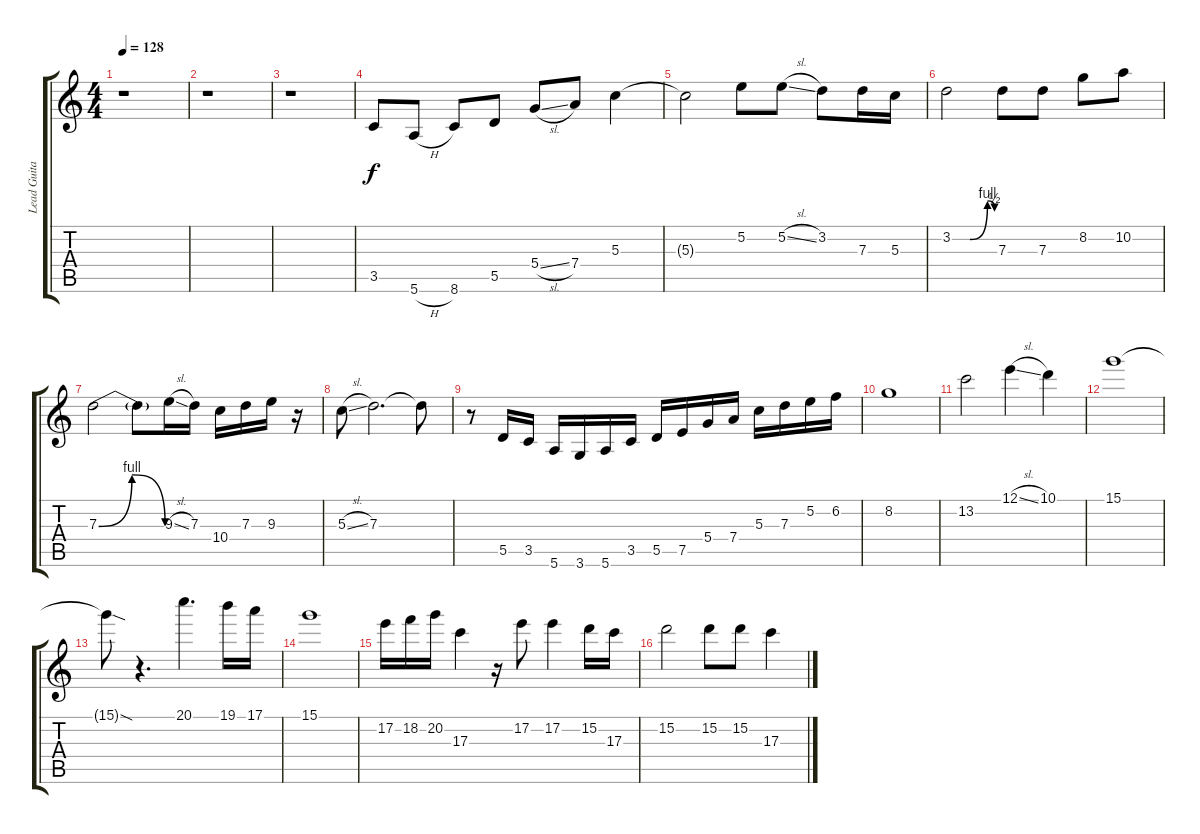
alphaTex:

\track ("Lead Guitar" "Lead Guita") {instrument distortionguitar}
\staff {score tabs}
\tuning (E4 B3 G3 D3 A2 E2) {hide}
\ts (4 4)
\tempo 128
\clef g2
\ks c
r.1{dy f} |
r.1 |
r.1 |
3.5.8{volume 14 instrument distortionguitar} 5.6{h}.8 8.6.8 5.5.8 5.4{sl}.8 7.4.8 5.3.4 |
5.3{t}.2 5.2.8 5.2{sl}.8 3.2.8 7.3.16 5.3.16 |
3.2{be (custom 0 0 25 0 50 4 60 2)}.2 7.3.8 7.3.8 8.2.8 10.2.8 |
7.3{be (bendrelease 0 0 15 4 45 4 60 0)}.2 7.3{t}.8 9.3{sl}.16 7.3.16 10.4.16 7.3.16 9.3.16 r.16 |
5.3{sl}.8 7.3.2{d} 7.3{t}.8 |
r.8 5.5.16 3.5.16 5.6.16 3.6.16 5.6.16 3.5.16 5.5.16 7.5.16 5.4.16 7.4.16 5.3.16 7.3.16 5.2.16 6.2.16 |
8.2.1 |
13.2.2 12.1{sl}.4 10.1.4 |
15.1.1 |
15.1{sod t}.8 r.4{d} 20.1.4{d} 19.1.16 17.1.16 |
15.1.1 |
17.2.16 18.2.16 20.2.16 17.3.4 r.16 17.2.8 17.2.4 15.2.16 17.3.16 |
15.2.2 15.2.8 15.2.8 17.3.4
